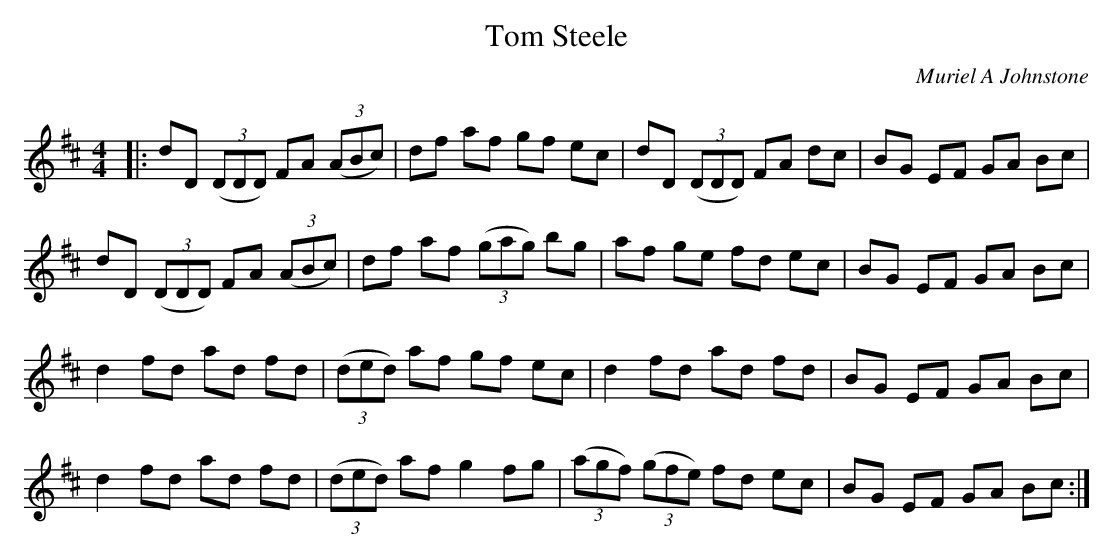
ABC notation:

X:1
T: Tom Steele
C:Muriel A Johnstone
Q: 232
K:D
M:4/4
L:1/8
|:dD ((3DDD) FA ((3ABc)|df af gf ec|dD ((3DDD) FA dc|BG EF GA Bc|
dD ((3DDD) FA ((3ABc)|df af ((3gag) bg|af ge fd ec|BG EF GA Bc|
d2 fd ad fd|((3ded) af gf ec|d2 fd ad fd|BG EF GA Bc|
d2 fd ad fd|((3ded) af g2 fg|((3agf) ((3gfe) fd ec|BG EF GA Bc:|
